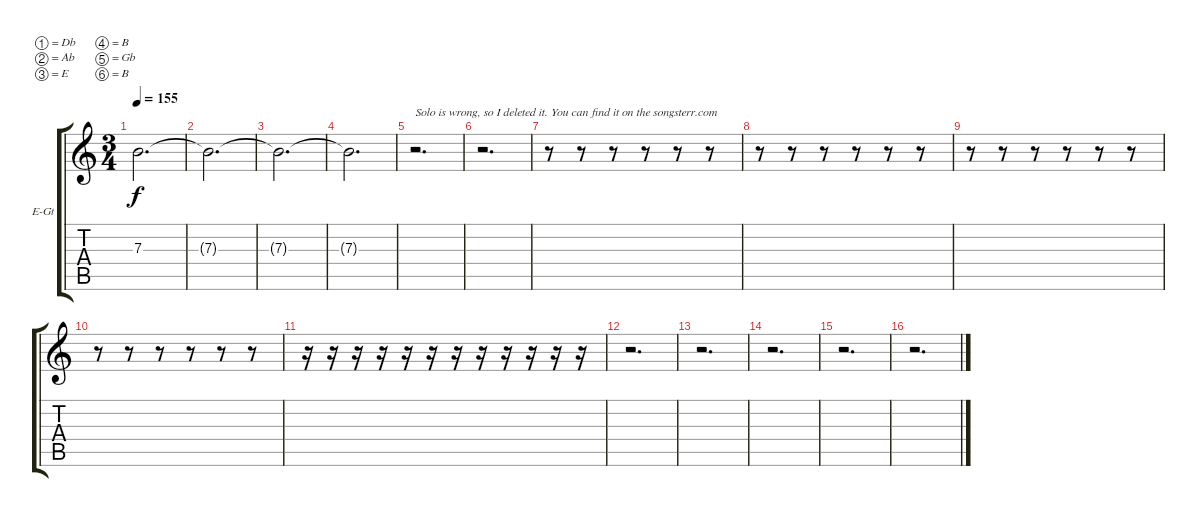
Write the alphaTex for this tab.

\bracketExtendMode groupsimilarinstruments
\firstSystemTrackNameOrientation horizontal
\otherSystemsTrackNameOrientation horizontal
\track ("Mick Thompson" "E-Gt") {instrument distortionguitar}
\staff {score tabs}
\tuning (Db4 Ab3 E3 B2 Gb2 B1)
\ts (3 4)
\tempo 155
\clef g2
\ks c
7.3{t}.2{d dy f} |
7.3{t}.2{d} |
7.3{t}.2{d} |
7.3{t}.2{d} |
r.2{d txt "Solo is wrong, so I deleted it. You can find it on the songsterr.com"} |
r.2{d} |
r.8 r.8 r.8 r.8 r.8 r.8 |
r.8 r.8 r.8 r.8 r.8 r.8 |
r.8 r.8 r.8 r.8 r.8 r.8 |
r.8 r.8 r.8 r.8 r.8 r.8 |
r.16 r.16 r.16 r.16 r.16 r.16 r.16 r.16 r.16 r.16 r.16 r.16 |
r.2{d} |
r.2{d} |
r.2{d} |
r.2{d} |
r.2{d}
